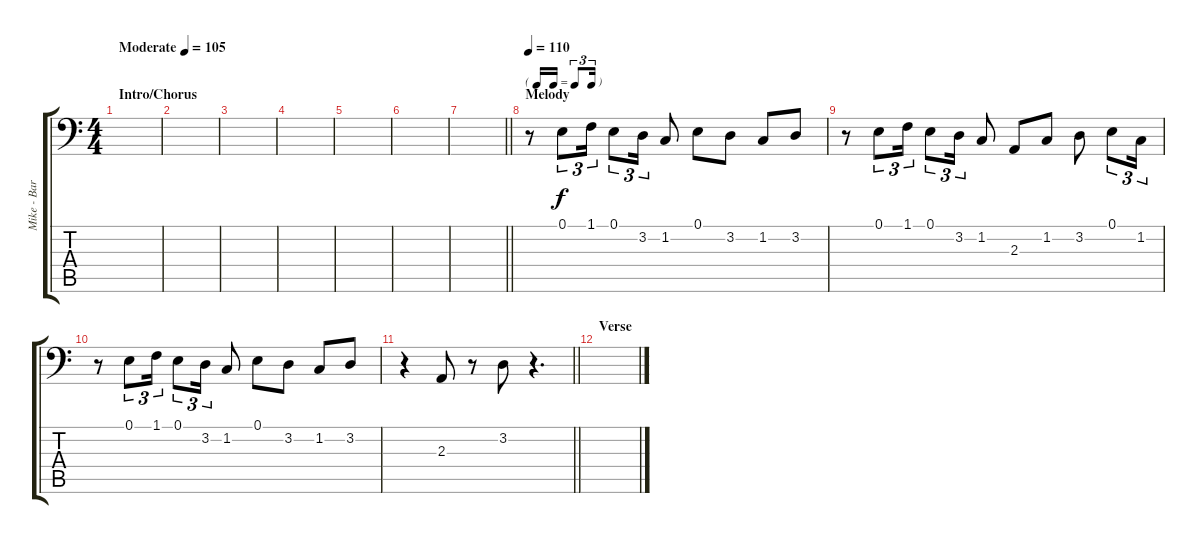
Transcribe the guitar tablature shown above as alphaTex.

\track ("Mike - Baritone Sax" "Mike - Bar") {instrument baritonesax}
\staff {score tabs}
\tuning (E3 B2 G2 D2 A1 E1) {hide}
\ts (4 4)
\section ("" "Intro/Chorus")
\tempo (105 "Moderate")
\clef f4
\ks c
|
|
|
|
|
|
\barLineRight lightlight
|
\tf triplet16th
\section ("" "Melody")
\tempo 110
r.8 0.1.8{tu (3 2)} 1.1.16{tu (3 2)} 0.1.8{tu (3 2)} 3.2.16{tu (3 2)} 1.2.8 0.1.8 3.2.8 1.2.8 3.2.8 |
r.8 0.1.8{tu (3 2)} 1.1.16{tu (3 2)} 0.1.8{tu (3 2)} 3.2.16{tu (3 2)} 1.2.8 2.3.8 1.2.8 3.2.8 0.1.8{tu (3 2)} 1.2.16{tu (3 2)} |
r.8 0.1.8{tu (3 2)} 1.1.16{tu (3 2)} 0.1.8{tu (3 2)} 3.2.16{tu (3 2)} 1.2.8 0.1.8 3.2.8 1.2.8 3.2.8 |
\barLineRight lightlight
r.4 2.3.8 r.8 3.2.8 r.4{d} |
\section ("" "Verse")
